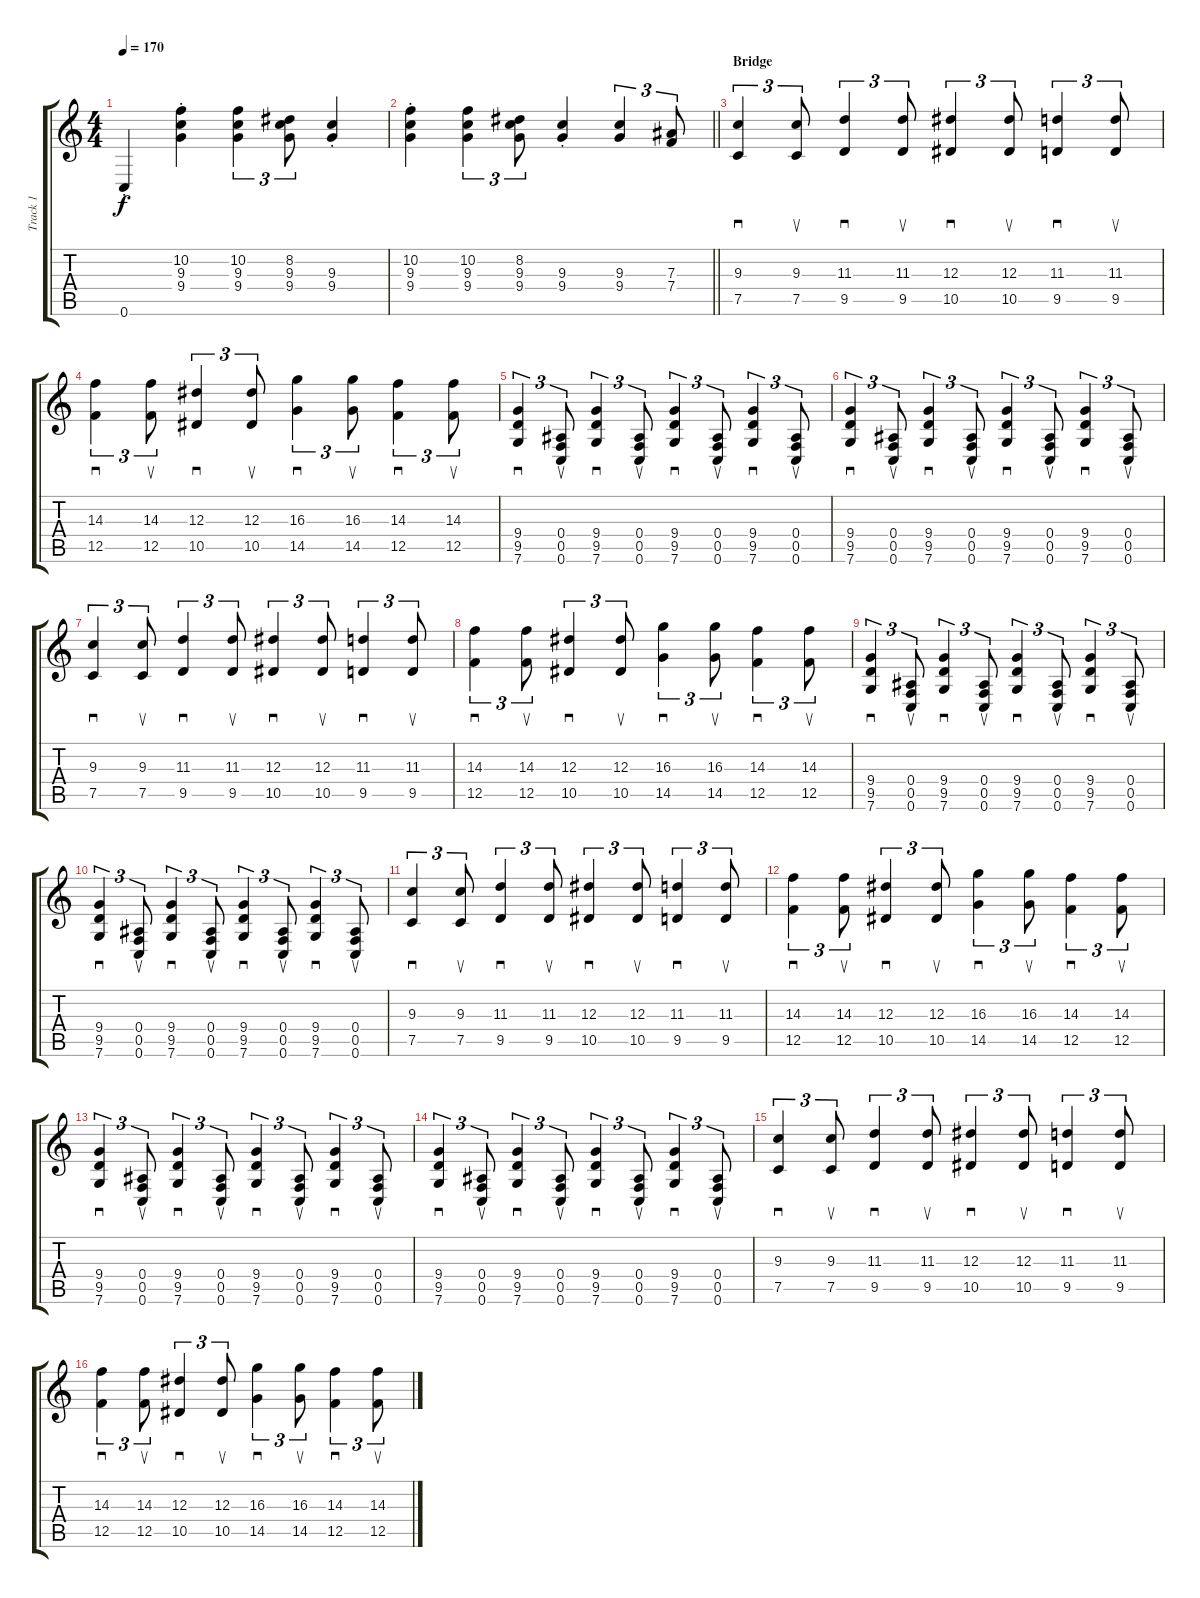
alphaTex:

\track ("Track 1" "Track 1") {instrument distortionguitar}
\staff {score tabs}
\tuning (C4 G3 Eb3 Bb2 F2 C2) {hide}
\ts (4 4)
\tempo 170
\clef g2
\ks c
0.6{st}.4{dy f} (10.2{st} 9.3{st} 9.4{st}).4 (10.2 9.3 9.4).4{tu (3 2)} (8.2 9.3 9.4).8{tu (3 2)} (9.3{st} 9.4{st}).4 |
\barLineRight lightlight
(10.2{st} 9.3{st} 9.4{st}).4 (10.2 9.3 9.4).4{tu (3 2)} (8.2 9.3 9.4).8{tu (3 2)} (9.3{st} 9.4{st}).4 (9.3 9.4).4{tu (3 2)} (7.3 7.4).8{tu (3 2)} |
\section ("" "Bridge")
(9.3 7.5).4{sd tu (3 2)} (9.3 7.5).8{su tu (3 2)} (11.3 9.5).4{sd tu (3 2)} (11.3 9.5).8{su tu (3 2)} (12.3 10.5).4{sd tu (3 2)} (12.3 10.5).8{su tu (3 2)} (11.3 9.5).4{sd tu (3 2)} (11.3 9.5).8{su tu (3 2)} |
(14.3 12.5).4{sd tu (3 2)} (14.3 12.5).8{su tu (3 2)} (12.3 10.5).4{sd tu (3 2)} (12.3 10.5).8{su tu (3 2)} (16.3 14.5).4{sd tu (3 2)} (16.3 14.5).8{su tu (3 2)} (14.3 12.5).4{sd tu (3 2)} (14.3 12.5).8{su tu (3 2)} |
(9.4 9.5 7.6).4{sd tu (3 2)} (0.4 0.5 0.6).8{su tu (3 2)} (9.4 9.5 7.6).4{sd tu (3 2)} (0.4 0.5 0.6).8{su tu (3 2)} (9.4 9.5 7.6).4{sd tu (3 2)} (0.4 0.5 0.6).8{su tu (3 2)} (9.4 9.5 7.6).4{sd tu (3 2)} (0.4 0.5 0.6).8{su tu (3 2)} |
(9.4 9.5 7.6).4{sd tu (3 2)} (0.4 0.5 0.6).8{su tu (3 2)} (9.4 9.5 7.6).4{sd tu (3 2)} (0.4 0.5 0.6).8{su tu (3 2)} (9.4 9.5 7.6).4{sd tu (3 2)} (0.4 0.5 0.6).8{su tu (3 2)} (9.4 9.5 7.6).4{sd tu (3 2)} (0.4 0.5 0.6).8{su tu (3 2)} |
(9.3 7.5).4{sd tu (3 2)} (9.3 7.5).8{su tu (3 2)} (11.3 9.5).4{sd tu (3 2)} (11.3 9.5).8{su tu (3 2)} (12.3 10.5).4{sd tu (3 2)} (12.3 10.5).8{su tu (3 2)} (11.3 9.5).4{sd tu (3 2)} (11.3 9.5).8{su tu (3 2)} |
(14.3 12.5).4{sd tu (3 2)} (14.3 12.5).8{su tu (3 2)} (12.3 10.5).4{sd tu (3 2)} (12.3 10.5).8{su tu (3 2)} (16.3 14.5).4{sd tu (3 2)} (16.3 14.5).8{su tu (3 2)} (14.3 12.5).4{sd tu (3 2)} (14.3 12.5).8{su tu (3 2)} |
(9.4 9.5 7.6).4{sd tu (3 2)} (0.4 0.5 0.6).8{su tu (3 2)} (9.4 9.5 7.6).4{sd tu (3 2)} (0.4 0.5 0.6).8{su tu (3 2)} (9.4 9.5 7.6).4{sd tu (3 2)} (0.4 0.5 0.6).8{su tu (3 2)} (9.4 9.5 7.6).4{sd tu (3 2)} (0.4 0.5 0.6).8{su tu (3 2)} |
(9.4 9.5 7.6).4{sd tu (3 2)} (0.4 0.5 0.6).8{su tu (3 2)} (9.4 9.5 7.6).4{sd tu (3 2)} (0.4 0.5 0.6).8{su tu (3 2)} (9.4 9.5 7.6).4{sd tu (3 2)} (0.4 0.5 0.6).8{su tu (3 2)} (9.4 9.5 7.6).4{sd tu (3 2)} (0.4 0.5 0.6).8{su tu (3 2)} |
(9.3 7.5).4{sd tu (3 2)} (9.3 7.5).8{su tu (3 2)} (11.3 9.5).4{sd tu (3 2)} (11.3 9.5).8{su tu (3 2)} (12.3 10.5).4{sd tu (3 2)} (12.3 10.5).8{su tu (3 2)} (11.3 9.5).4{sd tu (3 2)} (11.3 9.5).8{su tu (3 2)} |
(14.3 12.5).4{sd tu (3 2)} (14.3 12.5).8{su tu (3 2)} (12.3 10.5).4{sd tu (3 2)} (12.3 10.5).8{su tu (3 2)} (16.3 14.5).4{sd tu (3 2)} (16.3 14.5).8{su tu (3 2)} (14.3 12.5).4{sd tu (3 2)} (14.3 12.5).8{su tu (3 2)} |
(9.4 9.5 7.6).4{sd tu (3 2)} (0.4 0.5 0.6).8{su tu (3 2)} (9.4 9.5 7.6).4{sd tu (3 2)} (0.4 0.5 0.6).8{su tu (3 2)} (9.4 9.5 7.6).4{sd tu (3 2)} (0.4 0.5 0.6).8{su tu (3 2)} (9.4 9.5 7.6).4{sd tu (3 2)} (0.4 0.5 0.6).8{su tu (3 2)} |
(9.4 9.5 7.6).4{sd tu (3 2)} (0.4 0.5 0.6).8{su tu (3 2)} (9.4 9.5 7.6).4{sd tu (3 2)} (0.4 0.5 0.6).8{su tu (3 2)} (9.4 9.5 7.6).4{sd tu (3 2)} (0.4 0.5 0.6).8{su tu (3 2)} (9.4 9.5 7.6).4{sd tu (3 2)} (0.4 0.5 0.6).8{su tu (3 2)} |
(9.3 7.5).4{sd tu (3 2)} (9.3 7.5).8{su tu (3 2)} (11.3 9.5).4{sd tu (3 2)} (11.3 9.5).8{su tu (3 2)} (12.3 10.5).4{sd tu (3 2)} (12.3 10.5).8{su tu (3 2)} (11.3 9.5).4{sd tu (3 2)} (11.3 9.5).8{su tu (3 2)} |
(14.3 12.5).4{sd tu (3 2)} (14.3 12.5).8{su tu (3 2)} (12.3 10.5).4{sd tu (3 2)} (12.3 10.5).8{su tu (3 2)} (16.3 14.5).4{sd tu (3 2)} (16.3 14.5).8{su tu (3 2)} (14.3 12.5).4{sd tu (3 2)} (14.3 12.5).8{su tu (3 2)}
